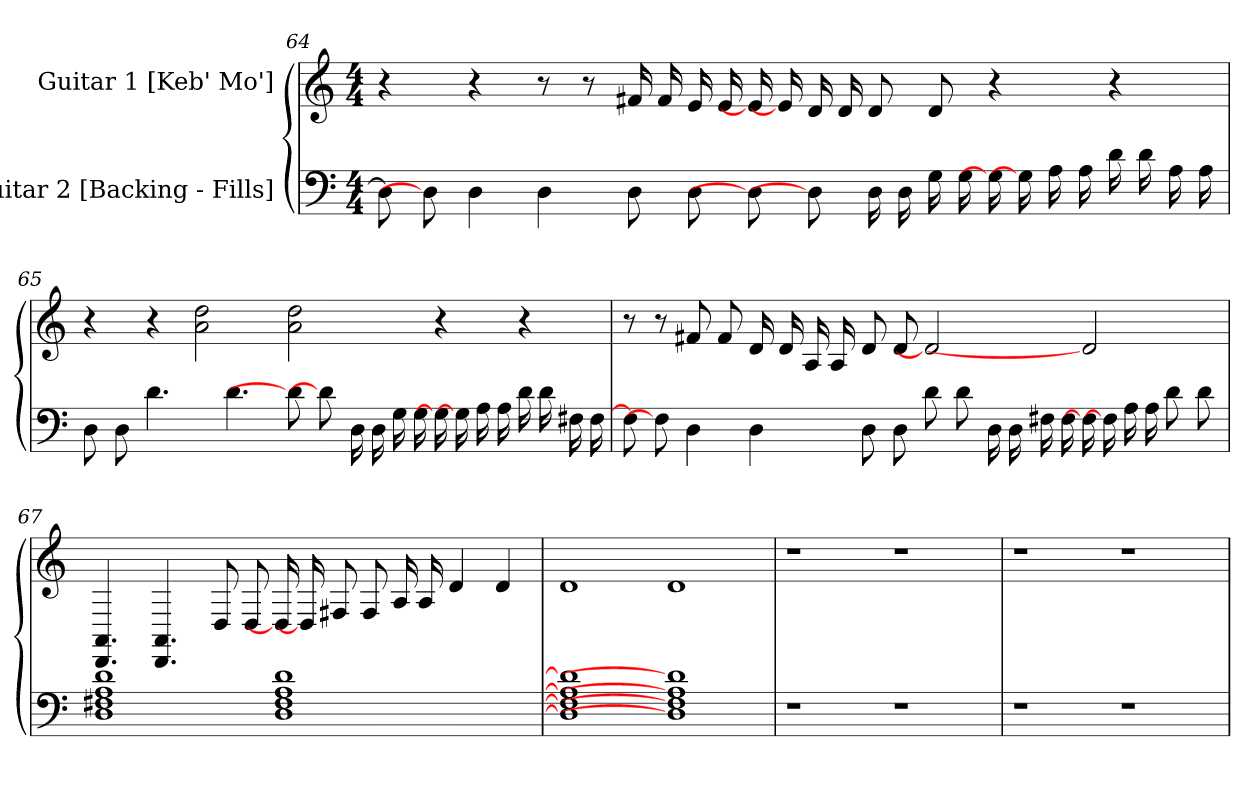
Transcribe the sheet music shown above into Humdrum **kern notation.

**kern	**kern
*part2	*part1
*staff2	*staff1
*I"Guitar 2 [Backing - Fills]	*I"Guitar 1 [Keb' Mo']
*	*
*k[]	*k[]
*M4/4	*M4/4
=64	=64
8D]	4r
8D]	.
4D	4r
4D	8r
.	8r
8D	16f#
.	16f#
8D	16e
.	16e
8D]	16e]
.	16e]
8D]	16d
.	16d
16D	8d
16D	.
16G	8d
16G	.
16G]	4r
16G]	.
16A	.
16A	.
16d	4r
16d	.
16A	.
16A	.
=65	=65
8D	4r
8D	.
4.d	4r
.	2dd 2a
4.d	.
8d]	2dd 2a
8d]	.
16D	.
16D	.
16G	.
16G	.
16G]	4r
16G]	.
16A	.
16A	.
16d	4r
16d	.
16F#	.
16F#	.
=66	=66
8F#]	8r
8F#]	8r
4D	8f#
.	8f#
4D	16d
.	16d
.	16A
.	16A
8D	8d
8D	8d
8d	2d]
8d	.
16D	.
16D	.
16F#	.
16F#	.
16F#]	2d]
16F#]	.
16A	.
16A	.
8d	.
8d	.
=67	=67
1d 1A 1F# 1D	4.AA 4.DD
.	4.AA 4.DD
.	8D
.	8D
1d 1A 1F# 1D	16D]
.	16D]
.	8F#
.	8F#
.	16A
.	16A
.	4d
.	4d
=68	=68
1d] 1A] 1F#] 1D]	1d
1d] 1A] 1F#] 1D]	1d
=69	=69
1r	1r
1r	1r
=70	=70
1r	1r
1r	1r
=	=
*-	*-
